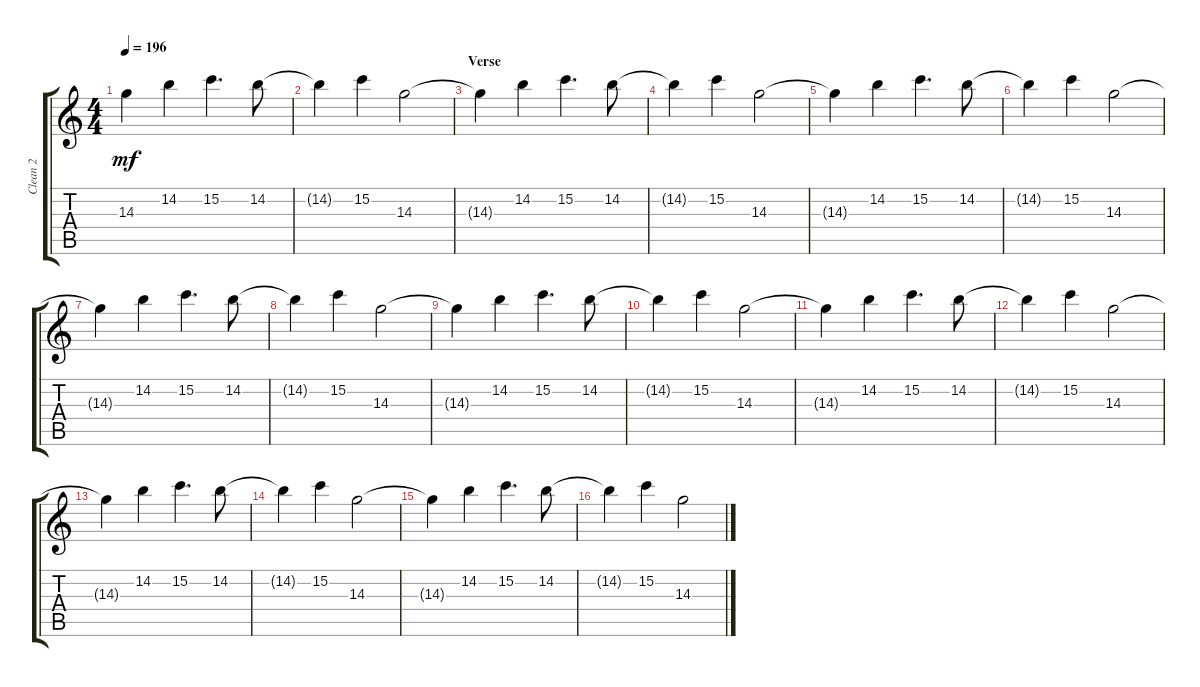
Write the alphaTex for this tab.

\track ("Clean 2" "Clean 2") {instrument electricguitarclean}
\staff {score tabs}
\tuning (D4 A3 F3 C3 G2 C2) {hide}
\ts (4 4)
\tempo 196
\clef g2
\ks aminor
14.3{t}.4{dy mf} 14.2.4 15.2.4{d} 14.2.8 |
14.2{t}.4 15.2.4 14.3.2 |
\section ("" "Verse")
14.3{t}.4 14.2.4 15.2.4{d} 14.2.8 |
14.2{t}.4 15.2.4 14.3.2 |
14.3{t}.4 14.2.4 15.2.4{d} 14.2.8 |
14.2{t}.4 15.2.4 14.3.2 |
14.3{t}.4 14.2.4 15.2.4{d} 14.2.8 |
14.2{t}.4 15.2.4 14.3.2 |
14.3{t}.4 14.2.4 15.2.4{d} 14.2.8 |
14.2{t}.4 15.2.4 14.3.2 |
14.3{t}.4 14.2.4 15.2.4{d} 14.2.8 |
14.2{t}.4 15.2.4 14.3.2 |
14.3{t}.4 14.2.4 15.2.4{d} 14.2.8 |
14.2{t}.4 15.2.4 14.3.2 |
14.3{t}.4 14.2.4 15.2.4{d} 14.2.8 |
14.2{t}.4 15.2.4 14.3.2
